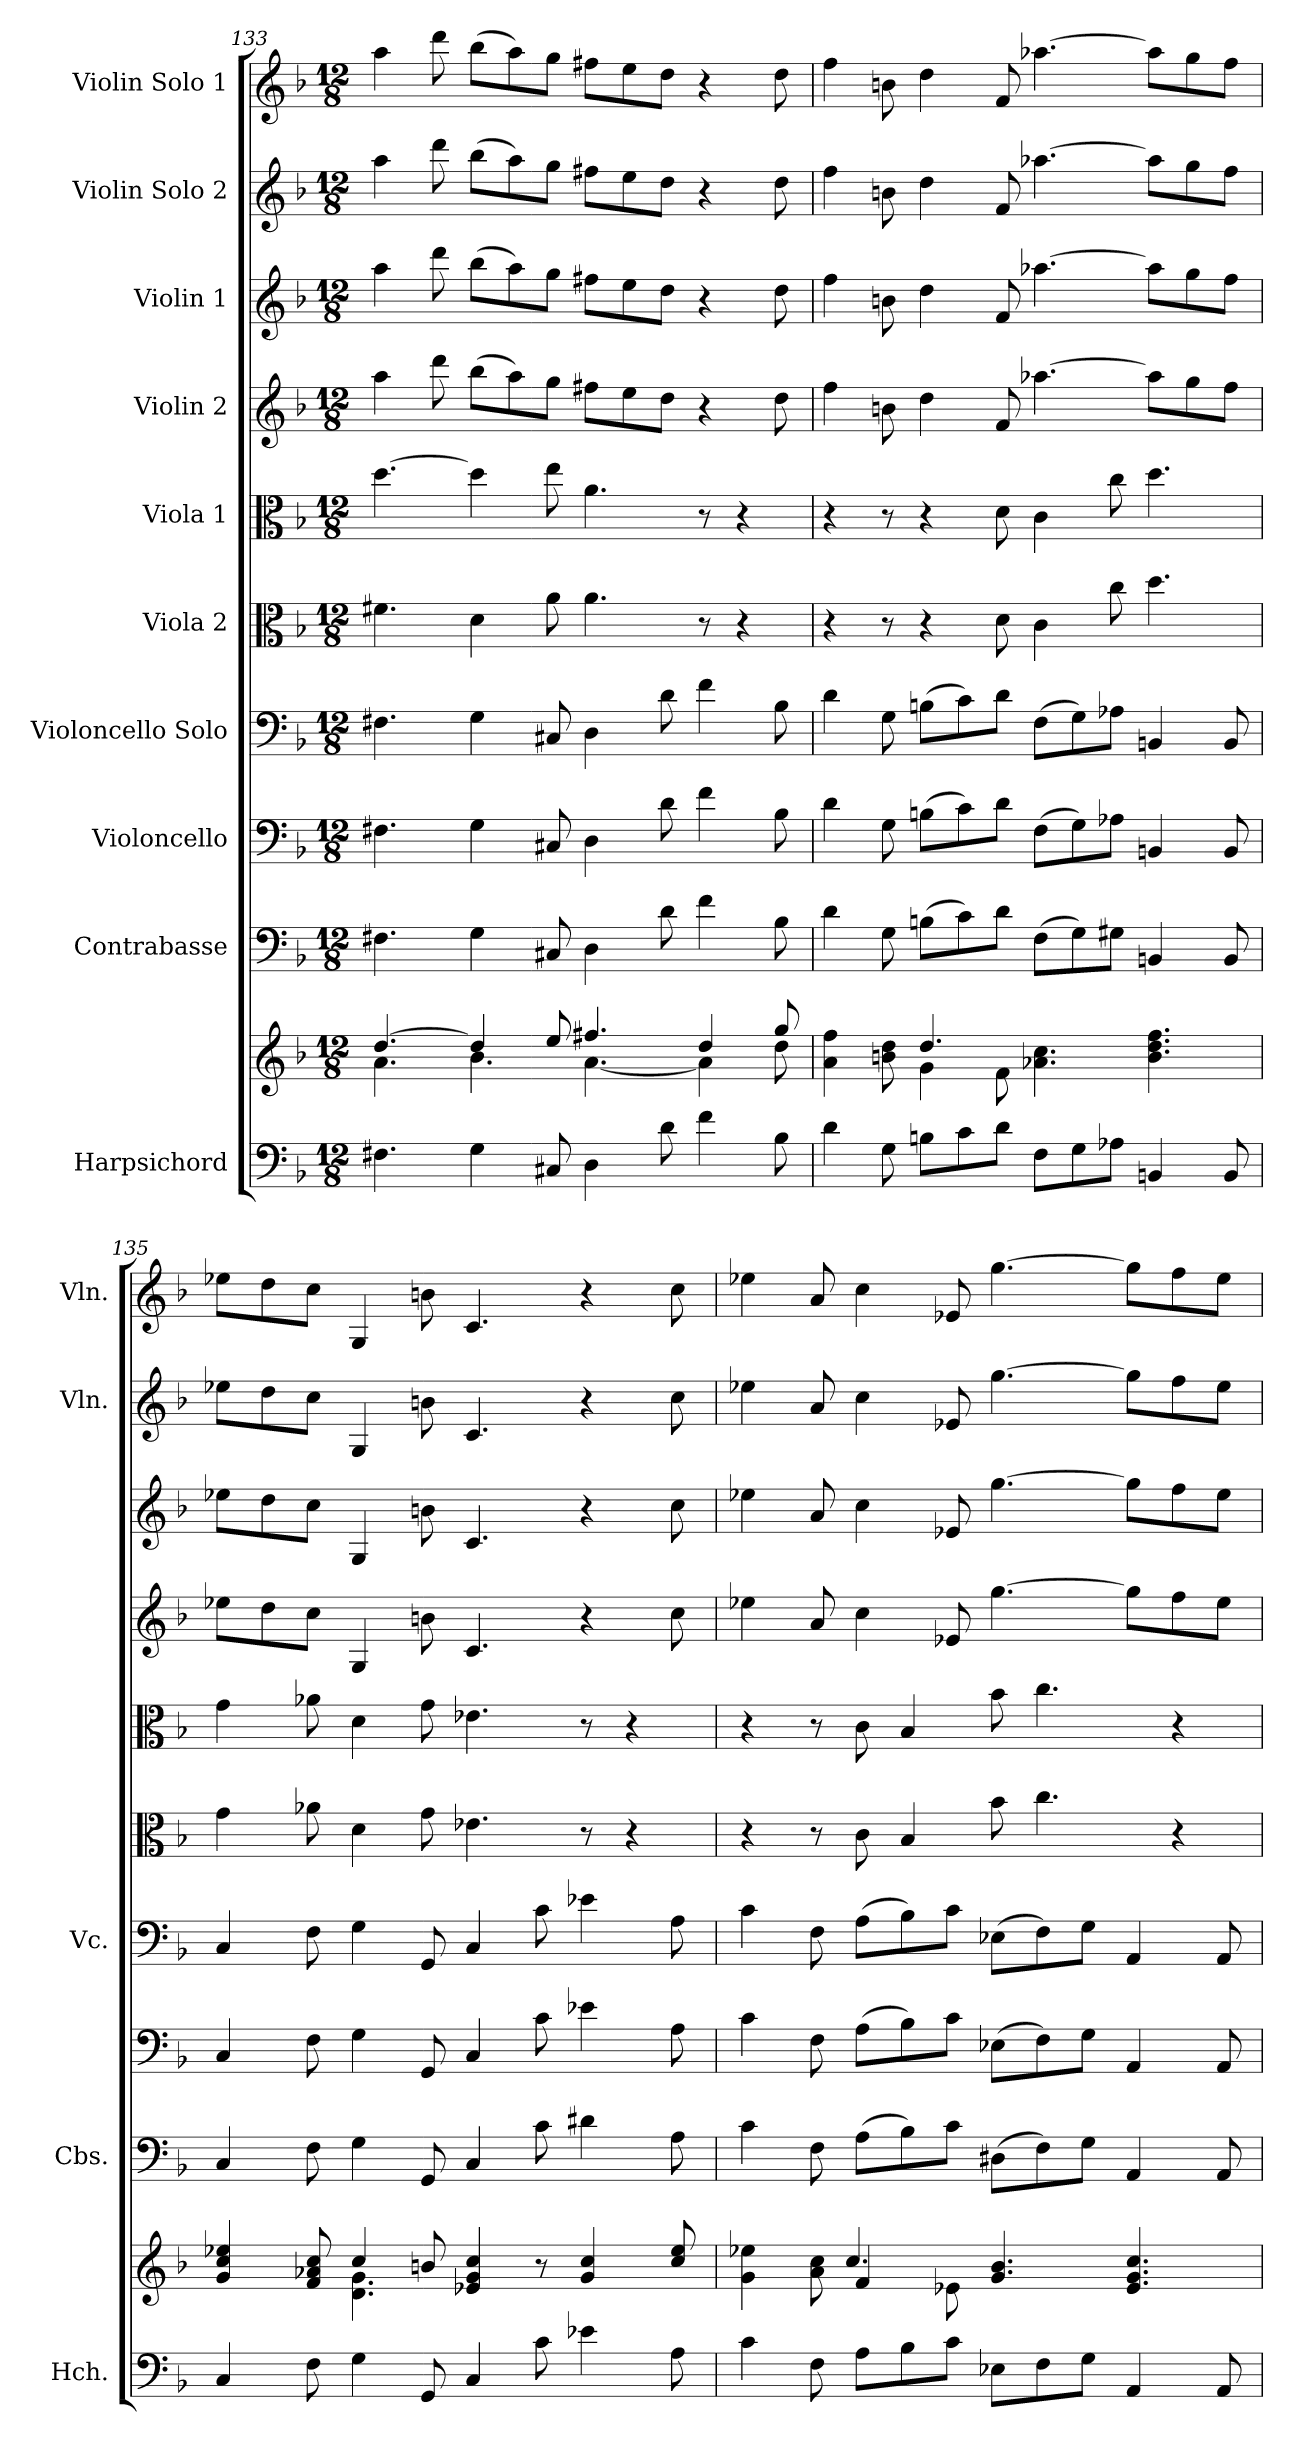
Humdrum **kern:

**kern	**kern	**kern	**kern	**kern	**kern	**kern	**kern	**kern	**kern	**kern
*part10	*part10	*part9	*part8	*part7	*part6	*part5	*part4	*part3	*part2	*part1
*staff11	*staff10	*staff9	*staff8	*staff7	*staff6	*staff5	*staff4	*staff3	*staff2	*staff1
*I"Harpsichord	*	*I"Contrabasse	*I"Violoncello	*I"Violoncello Solo	*I"Viola 2	*I"Viola 1	*I"Violin 2	*I"Violin 1	*I"Violin Solo 2	*I"Violin Solo 1
*I'Hch.	*	*I'Cbs.	*	*I'Vc.	*	*	*	*	*I'Vln.	*I'Vln.
*clefF4	*clefG2	*clefF4	*clefF4	*clefF4	*clefC3	*clefC3	*clefG2	*clefG2	*clefG2	*clefG2
*	*	*ITrd7c12	*	*	*	*	*	*	*	*
*k[b-]	*k[b-]	*k[b-]	*k[b-]	*k[b-]	*k[b-]	*k[b-]	*k[b-]	*k[b-]	*k[b-]	*k[b-]
*M12/8	*M12/8	*M12/8	*M12/8	*M12/8	*M12/8	*M12/8	*M12/8	*M12/8	*M12/8	*M12/8
=133	=133	=133	=133	=133	=133	=133	=133	=133	=133	=133
*	*^	*	*	*	*	*	*	*	*	*
4.F#X\	[4.dd/	4.a\	4.FF#X\	4.F#X\	4.F#X\	4.f#X\	[4.dd\	4aa\	4aa\	4aa\	4aa\
.	.	.	.	.	.	.	.	8ddd\	8ddd\	8ddd\	8ddd\
4G\	4dd/]	4.b-\	4GG\	4G\	4G\	4d\	4dd\]	(>8bb-\L	(>8bb-\L	(>8bb-\L	(>8bb-\L
.	.	.	.	.	.	.	.	8aa\)	8aa\)	8aa\)	8aa\)
8C#X/	8ee/	.	8CC#X/	8C#X/	8C#X/	8a\	8ee\	8gg\J	8gg\J	8gg\J	8gg\J
4D\	4.ff#X/	[4.a\	4DD\	4D\	4D\	4.a\	4.a\	8ff#X\L	8ff#X\L	8ff#X\L	8ff#X\L
.	.	.	.	.	.	.	.	8ee\	8ee\	8ee\	8ee\
8d\	.	.	8D\	8d\	8d\	.	.	8dd\J	8dd\J	8dd\J	8dd\J
4f\	4dd/	4a\]	4F\	4f\	4f\	8r	8r	4r	4r	4r	4r
.	.	.	.	.	.	4r	4r	.	.	.	.
8B-\	8gg/	8dd\	8BB-\	8B-\	8B-\	.	.	8dd\	8dd\	8dd\	8dd\
=134	=134	=134	=134	=134	=134	=134	=134	=134	=134	=134	=134
4d\	4a\ 4ff\	4.ryy	4D\	4d\	4d\	4r	4r	4ff\	4ff\	4ff\	4ff\
8G\	8bn\ 8dd\	.	8GG\	8G\	8G\	8r	8r	8bn\	8bn\	8bn\	8bn\
8Bn\L	4g\	4.dd/	(>8BBn\L	(>8Bn\L	(>8Bn\L	4r	4r	4dd\	4dd\	4dd\	4dd\
8c\	.	.	8C\)	8c\)	8c\)	.	.	.	.	.	.
8d\J	8f\	.	8D\J	8d\J	8d\J	8d\	8d\	8f/	8f/	8f/	8f/
8F\L	4.a-X\ 4.cc\	2.ryy	(>8FF\L	(>8F\L	(>8F\L	4c\	4c\	[4.aa-X\	[4.aa-X\	[4.aa-X\	[4.aa-X\
8G\	.	.	8GG\)	8G\)	8G\)	.	.	.	.	.	.
8A-X\J	.	.	8GG#X\J	8A-X\J	8A-X\J	8cc\	8cc\	.	.	.	.
4BBn/	4.b\ 4.dd\ 4.ff\	.	4BBBn/	4BBn/	4BBn/	4.dd\	4.dd\	8aa-\L]	8aa-\L]	8aa-\L]	8aa-\L]
.	.	.	.	.	.	.	.	8gg\	8gg\	8gg\	8gg\
8BB/	.	.	8BBB/	8BB/	8BB/	.	.	8ff\J	8ff\J	8ff\J	8ff\J
=135	=135	=135	=135	=135	=135	=135	=135	=135	=135	=135	=135
4C/	4g/ 4cc/ 4ee-X/	4.ryy	4CC/	4C/	4C/	4g\	4g\	8ee-X\L	8ee-X\L	8ee-X\L	8ee-X\L
.	.	.	.	.	.	.	.	8dd\	8dd\	8dd\	8dd\
8F\	8f/ 8a-X/ 8cc/	.	8FF\	8F\	8F\	8a-X\	8a-X\	8cc\J	8cc\J	8cc\J	8cc\J
4G\	4cc/	4.d\ 4.g\	4GG\	4G\	4G\	4d\	4d\	4G/	4G/	4G/	4G/
8GG/	8bn/	.	8GGG/	8GG/	8GG/	8g\	8g\	8bn\	8bn\	8bn\	8bn\
4C/	4e-X/ 4g/ 4cc/	2.ryy	4CC/	4C/	4C/	4.e-X\	4.e-X\	4.c/	4.c/	4.c/	4.c/
8c\	8r	.	8C\	8c\	8c\	.	.	.	.	.	.
4e-X\	4g/ 4cc/	.	4D#X\	4e-X\	4e-X\	8r	8r	4r	4r	4r	4r
.	.	.	.	.	.	4r	4r	.	.	.	.
8A\	8cc/ 8ee-/	.	8AA\	8A\	8A\	.	.	8cc\	8cc\	8cc\	8cc\
=136	=136	=136	=136	=136	=136	=136	=136	=136	=136	=136	=136
4c\	4g\ 4ee-X\	4.ryy	4C\	4c\	4c\	4r	4r	4ee-X\	4ee-X\	4ee-X\	4ee-X\
8F\	8a\ 8cc\	.	8FF\	8F\	8F\	8r	8r	8a/	8a/	8a/	8a/
8A\L	4f/	4.cc/	(>8AA\L	(>8A\L	(>8A\L	8c\	8c\	4cc\	4cc\	4cc\	4cc\
8B-\	.	.	8BB-\)	8B-\)	8B-\)	4B-/	4B-/	.	.	.	.
8c\J	8e-X\	.	8C\J	8c\J	8c\J	.	.	8e-X/	8e-X/	8e-X/	8e-X/
8E-X\L	4ryy	4.g/ 4.b-/	(>8DD#X\L	(>8E-X\L	(>8E-X\L	8b-\	8b-\	[4.gg\	[4.gg\	[4.gg\	[4.gg\
8F\	.	.	8FF\)	8F\)	8F\)	4.cc\	4.cc\	.	.	.	.
8G\J	2ryy	.	8GG\J	8G\J	8G\J	.	.	.	.	.	.
4AA/	.	4.e-/ 4.g/ 4.cc/	4AAA/	4AA/	4AA/	.	.	8gg\L]	8gg\L]	8gg\L]	8gg\L]
.	.	.	.	.	.	4r	4r	8ff\	8ff\	8ff\	8ff\
8AA/	.	.	8AAA/	8AA/	8AA/	.	.	8ee-\J	8ee-\J	8ee-\J	8ee-\J
*	*v	*v	*	*	*	*	*	*	*	*	*
=	=	=	=	=	=	=	=	=	=	=
*-	*-	*-	*-	*-	*-	*-	*-	*-	*-	*-
